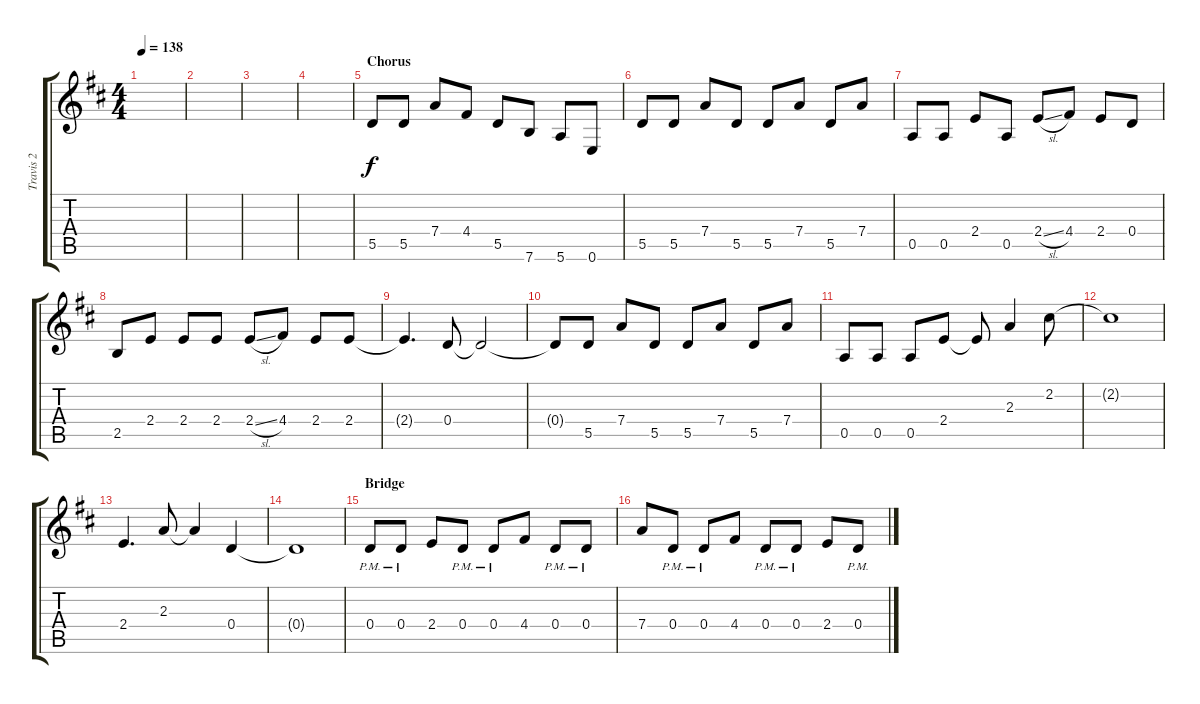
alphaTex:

\track ("Travis 2" "Travis 2") {instrument overdrivenguitar}
\staff {score tabs}
\tuning (E4 B3 G3 D3 A2 E2) {hide}
\ts (4 4)
\tempo 138
\clef g2
\ks d
|
|
|
|
\section ("" "Chorus")
5.5.8 5.5.8 7.4.8 4.4.8 5.5.8 7.6.8 5.6.8 0.6.8 |
5.5.8 5.5.8 7.4.8 5.5.8 5.5.8 7.4.8 5.5.8 7.4.8 |
0.5.8 0.5.8 2.4.8 0.5.8 2.4{sl}.8 4.4.8 2.4.8 0.4.8 |
2.5.8 2.4.8 2.4.8 2.4.8 2.4{sl}.8 4.4.8 2.4.8 2.4.8 |
2.4{t}.4{d} 0.4.8 0.4{t}.2 |
0.4{t}.8 5.5.8 7.4.8 5.5.8 5.5.8 7.4.8 5.5.8 7.4.8 |
0.5.8 0.5.8 0.5.8 2.4.8 2.4{t}.8 2.3.4 2.2.8 |
2.2{t}.1 |
2.4.4{d} 2.3.8 2.3{t}.4 0.4.4 |
0.4{t}.1 |
\section ("" "Bridge")
0.4{pm}.8 0.4{pm}.8 2.4.8 0.4{pm}.8 0.4{pm}.8 4.4.8 0.4{pm}.8 0.4{pm}.8 |
7.4.8 0.4{pm}.8 0.4{pm}.8 4.4.8 0.4{pm}.8 0.4{pm}.8 2.4.8 0.4{pm}.8
